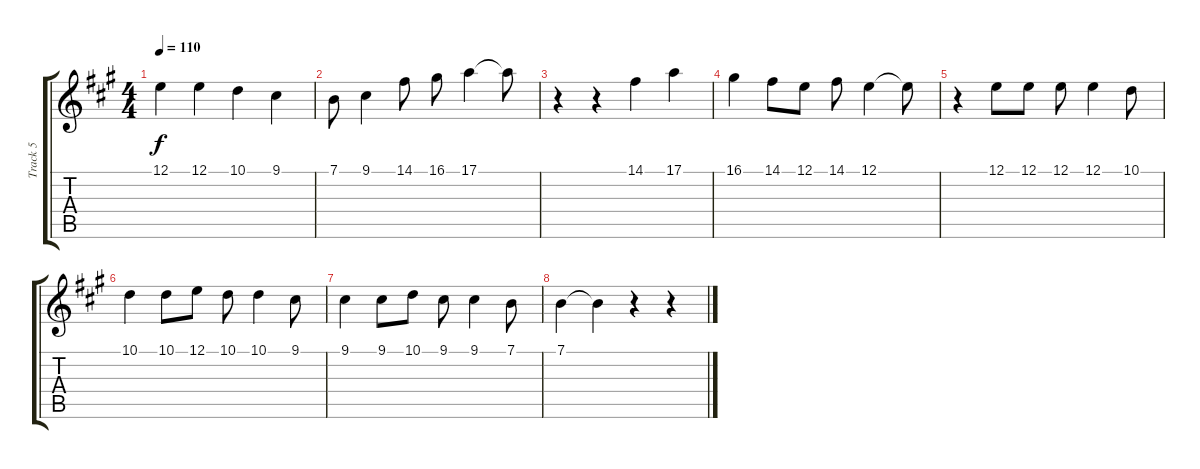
\track ("Track 5" "Track 5") {instrument fx7echoes}
\staff {score tabs}
\tuning (E4 B3 G3 D3 A2 E2) {hide}
\ts (4 4)
\tempo 110
\clef g2
\ks a
12.1.4{dy f} 12.1.4 10.1.4 9.1.4 |
7.1.8 9.1.4 14.1.8 16.1.8 17.1.4 17.1{t}.8 |
r.4 r.4 14.1.4 17.1.4 |
16.1.4 14.1.8 12.1.8 14.1.8 12.1.4 12.1{t}.8 |
r.4 12.1.8 12.1.8 12.1.8 12.1.4 10.1.8 |
10.1.4 10.1.8 12.1.8 10.1.8 10.1.4 9.1.8 |
9.1.4 9.1.8 10.1.8 9.1.8 9.1.4 7.1.8 |
7.1.4 7.1{t}.4 r.4 r.4
